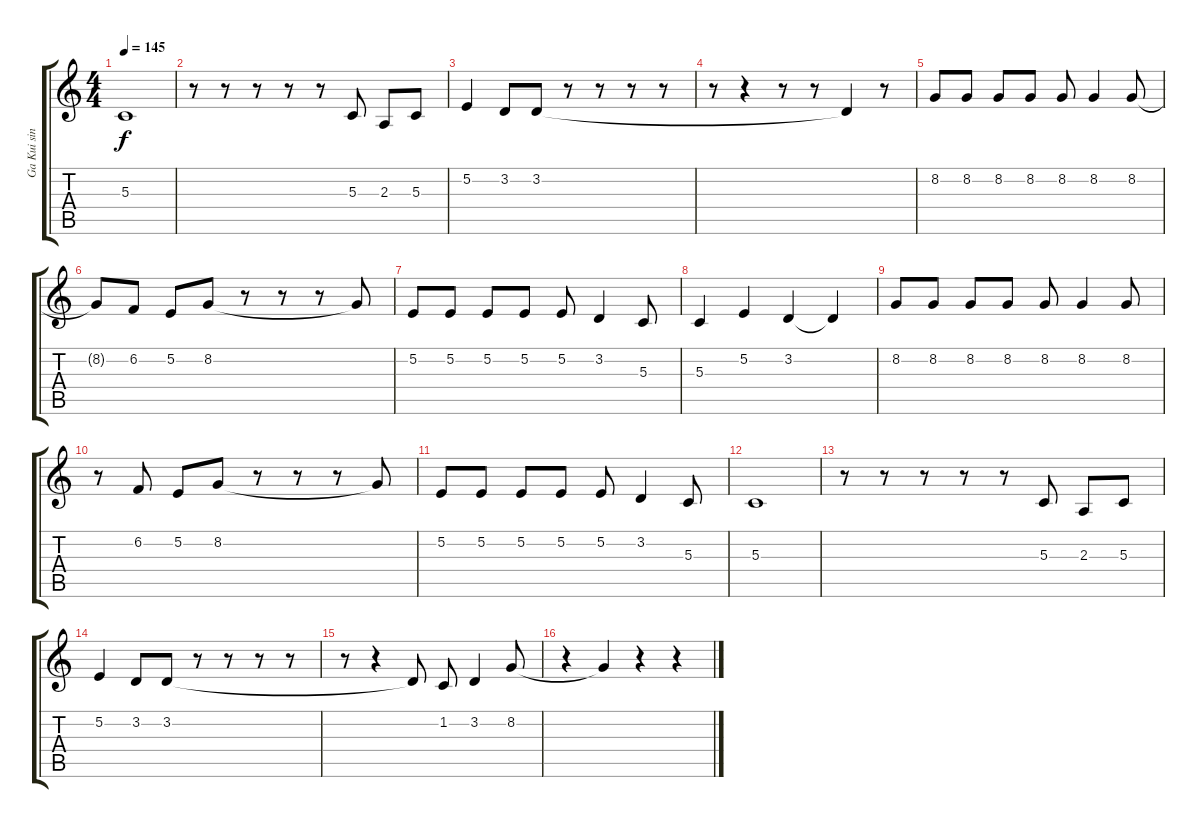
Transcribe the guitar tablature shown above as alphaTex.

\track ("Ga Kui sing" "Ga Kui sin") {instrument viola}
\staff {score tabs}
\tuning (E4 B3 G3 D3 A2 E2) {hide}
\ts (4 4)
\tempo 145
\clef g2
\ks c
5.3.1{dy f} |
r.8 r.8 r.8 r.8 r.8 5.3.8 2.3.8 5.3.8 |
5.2.4 3.2.8 3.2.8 r.8 r.8 r.8 r.8 |
r.8 r.4 r.8 r.8 3.2{t}.4 r.8 |
8.2.8 8.2.8 8.2.8 8.2.8 8.2.8 8.2.4 8.2.8 |
8.2{t}.8 6.2.8 5.2.8 8.2.8 r.8 r.8 r.8 8.2{t}.8 |
5.2.8 5.2.8 5.2.8 5.2.8 5.2.8 3.2.4 5.3.8 |
5.3.4 5.2.4 3.2.4 3.2{t}.4 |
8.2.8 8.2.8 8.2.8 8.2.8 8.2.8 8.2.4 8.2.8 |
r.8 6.2.8 5.2.8 8.2.8 r.8 r.8 r.8 8.2{t}.8 |
5.2.8 5.2.8 5.2.8 5.2.8 5.2.8 3.2.4 5.3.8 |
5.3.1 |
r.8 r.8 r.8 r.8 r.8 5.3.8 2.3.8 5.3.8 |
5.2.4 3.2.8 3.2.8 r.8 r.8 r.8 r.8 |
r.8 r.4 3.2{t}.8 1.2.8 3.2.4 8.2.8 |
r.4 8.2{t}.4 r.4 r.4
